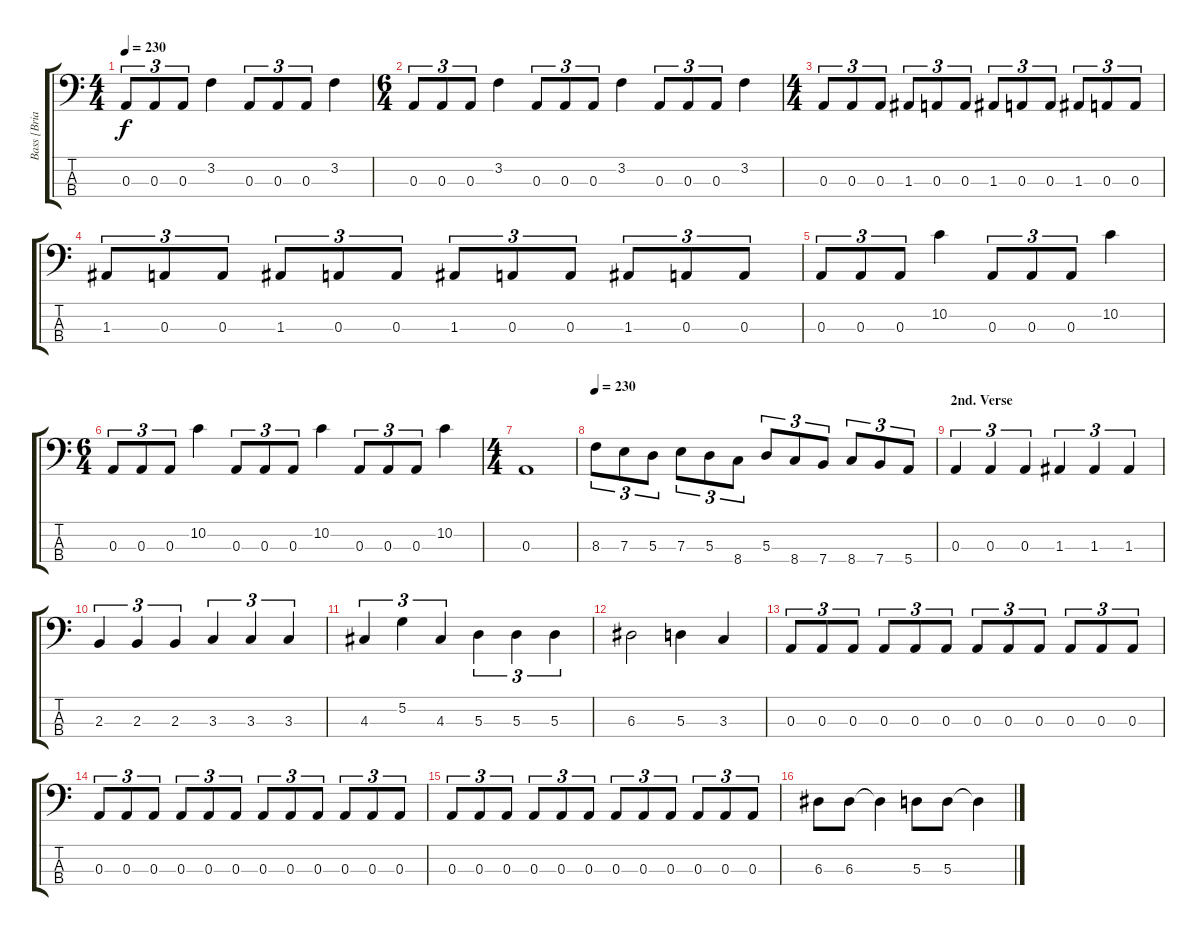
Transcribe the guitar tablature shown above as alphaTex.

\track ("Bass [Brian Bonini]" "Bass [Bria") {instrument electricbassfinger}
\staff {score tabs}
\tuning (G2 D2 A1 E1) {hide}
\ts (4 4)
\tempo 230
\clef f4
\ks c
0.3.8{tu (3 2) dy f} 0.3.8{tu (3 2)} 0.3.8{tu (3 2)} 3.2.4 0.3.8{tu (3 2)} 0.3.8{tu (3 2)} 0.3.8{tu (3 2)} 3.2.4 |
\ts (6 4)
0.3.8{tu (3 2)} 0.3.8{tu (3 2)} 0.3.8{tu (3 2)} 3.2.4 0.3.8{tu (3 2)} 0.3.8{tu (3 2)} 0.3.8{tu (3 2)} 3.2.4 0.3.8{tu (3 2)} 0.3.8{tu (3 2)} 0.3.8{tu (3 2)} 3.2.4 |
\ts (4 4)
0.3.8{tu (3 2)} 0.3.8{tu (3 2)} 0.3.8{tu (3 2)} 1.3.8{tu (3 2)} 0.3.8{tu (3 2)} 0.3.8{tu (3 2)} 1.3.8{tu (3 2)} 0.3.8{tu (3 2)} 0.3.8{tu (3 2)} 1.3.8{tu (3 2)} 0.3.8{tu (3 2)} 0.3.8{tu (3 2)} |
1.3.8{tu (3 2)} 0.3.8{tu (3 2)} 0.3.8{tu (3 2)} 1.3.8{tu (3 2)} 0.3.8{tu (3 2)} 0.3.8{tu (3 2)} 1.3.8{tu (3 2)} 0.3.8{tu (3 2)} 0.3.8{tu (3 2)} 1.3.8{tu (3 2)} 0.3.8{tu (3 2)} 0.3.8{tu (3 2)} |
0.3.8{tu (3 2)} 0.3.8{tu (3 2)} 0.3.8{tu (3 2)} 10.2.4 0.3.8{tu (3 2)} 0.3.8{tu (3 2)} 0.3.8{tu (3 2)} 10.2.4 |
\ts (6 4)
0.3.8{tu (3 2)} 0.3.8{tu (3 2)} 0.3.8{tu (3 2)} 10.2.4 0.3.8{tu (3 2)} 0.3.8{tu (3 2)} 0.3.8{tu (3 2)} 10.2.4 0.3.8{tu (3 2)} 0.3.8{tu (3 2)} 0.3.8{tu (3 2)} 10.2.4 |
\ts (4 4)
0.3.1 |
\tempo 230
8.3.8{tu (3 2)} 7.3.8{tu (3 2)} 5.3.8{tu (3 2)} 7.3.8{tu (3 2)} 5.3.8{tu (3 2)} 8.4.8{tu (3 2)} 5.3.8{tu (3 2)} 8.4.8{tu (3 2)} 7.4.8{tu (3 2)} 8.4.8{tu (3 2)} 7.4.8{tu (3 2)} 5.4.8{tu (3 2)} |
\section ("" "2nd. Verse")
0.3.4{tu (3 2)} 0.3.4{tu (3 2)} 0.3.4{tu (3 2)} 1.3.4{tu (3 2)} 1.3.4{tu (3 2)} 1.3.4{tu (3 2)} |
2.3.4{tu (3 2)} 2.3.4{tu (3 2)} 2.3.4{tu (3 2)} 3.3.4{tu (3 2)} 3.3.4{tu (3 2)} 3.3.4{tu (3 2)} |
4.3.4{tu (3 2)} 5.2.4{tu (3 2)} 4.3.4{tu (3 2)} 5.3.4{tu (3 2)} 5.3.4{tu (3 2)} 5.3.4{tu (3 2)} |
6.3.2 5.3.4 3.3.4 |
0.3.8{tu (3 2)} 0.3.8{tu (3 2)} 0.3.8{tu (3 2)} 0.3.8{tu (3 2)} 0.3.8{tu (3 2)} 0.3.8{tu (3 2)} 0.3.8{tu (3 2)} 0.3.8{tu (3 2)} 0.3.8{tu (3 2)} 0.3.8{tu (3 2)} 0.3.8{tu (3 2)} 0.3.8{tu (3 2)} |
0.3.8{tu (3 2)} 0.3.8{tu (3 2)} 0.3.8{tu (3 2)} 0.3.8{tu (3 2)} 0.3.8{tu (3 2)} 0.3.8{tu (3 2)} 0.3.8{tu (3 2)} 0.3.8{tu (3 2)} 0.3.8{tu (3 2)} 0.3.8{tu (3 2)} 0.3.8{tu (3 2)} 0.3.8{tu (3 2)} |
0.3.8{tu (3 2)} 0.3.8{tu (3 2)} 0.3.8{tu (3 2)} 0.3.8{tu (3 2)} 0.3.8{tu (3 2)} 0.3.8{tu (3 2)} 0.3.8{tu (3 2)} 0.3.8{tu (3 2)} 0.3.8{tu (3 2)} 0.3.8{tu (3 2)} 0.3.8{tu (3 2)} 0.3.8{tu (3 2)} |
6.3.8 6.3.8 6.3{t}.4 5.3.8 5.3.8 5.3{t}.4
